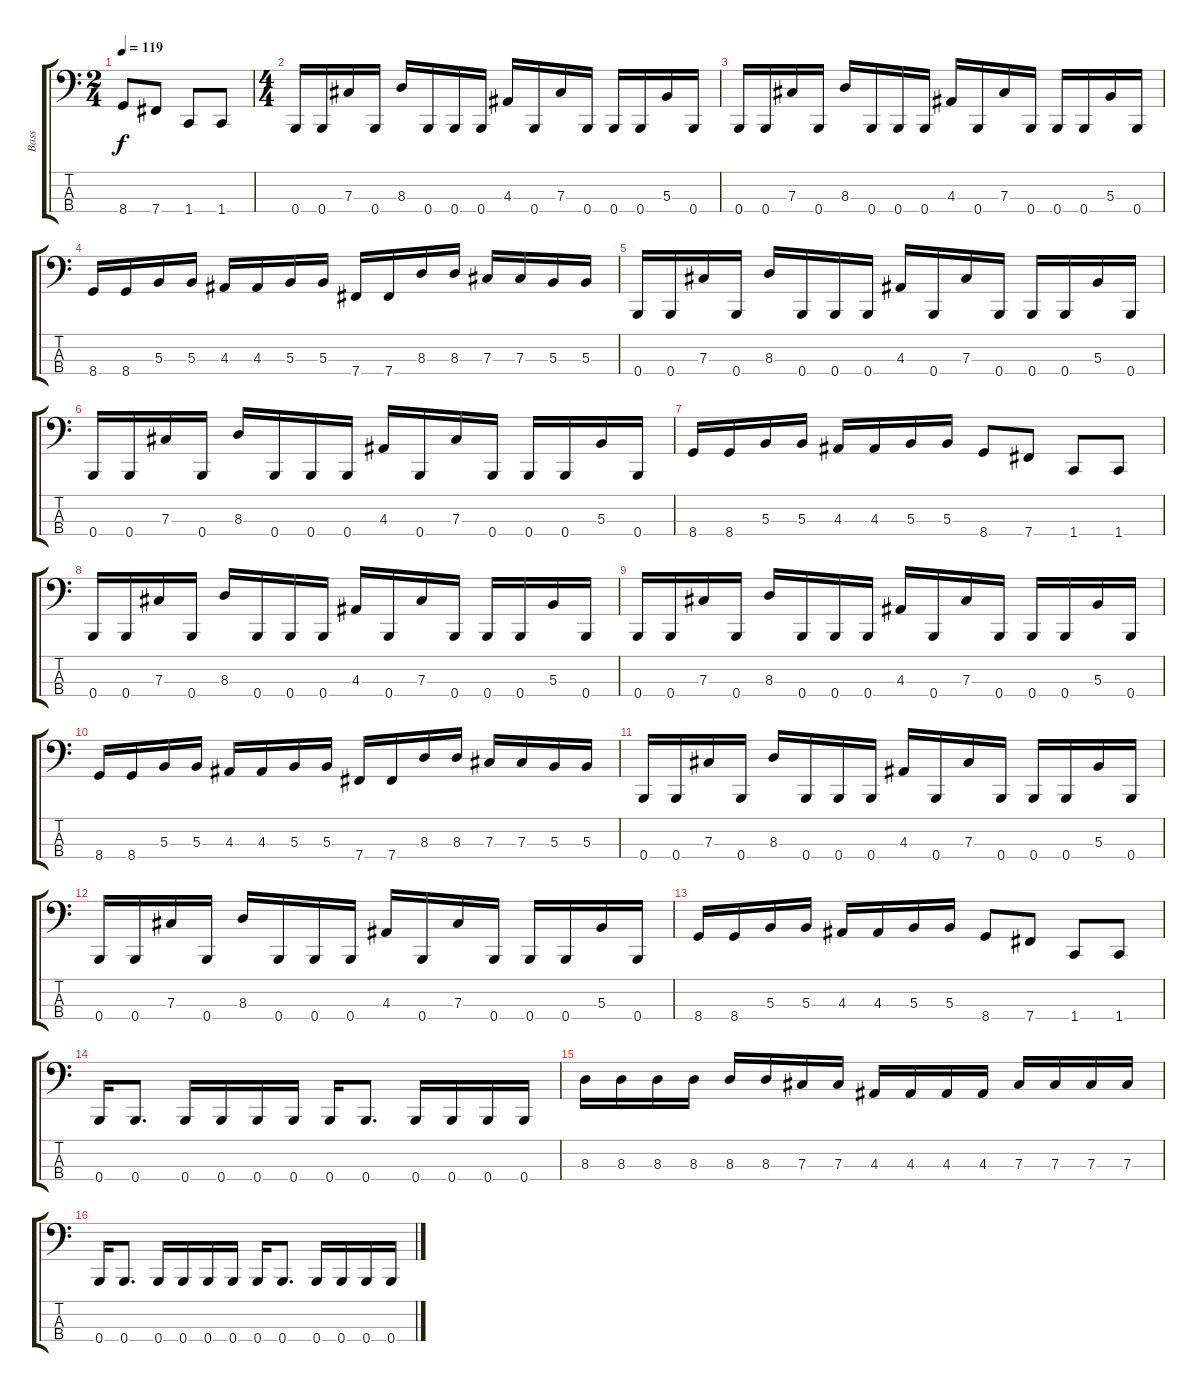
\track ("Bass" "Bass") {instrument electricbasspick}
\staff {score tabs}
\tuning (E2 B1 Gb1 B0) {hide}
\ts (2 4)
\tempo 119
\clef f4
\ks c
8.4.8{dy f instrument electricbasspick} 7.4.8 1.4.8 1.4.8 |
\ts (4 4)
0.4.16 0.4.16 7.3.16 0.4.16 8.3.16 0.4.16 0.4.16 0.4.16 4.3.16 0.4.16 7.3.16 0.4.16 0.4.16 0.4.16 5.3.16 0.4.16 |
0.4.16 0.4.16 7.3.16 0.4.16 8.3.16 0.4.16 0.4.16 0.4.16 4.3.16 0.4.16 7.3.16 0.4.16 0.4.16 0.4.16 5.3.16 0.4.16 |
8.4.16 8.4.16 5.3.16 5.3.16 4.3.16 4.3.16 5.3.16 5.3.16 7.4.16 7.4.16 8.3.16 8.3.16 7.3.16 7.3.16 5.3.16 5.3.16 |
0.4.16 0.4.16 7.3.16 0.4.16 8.3.16 0.4.16 0.4.16 0.4.16 4.3.16 0.4.16 7.3.16 0.4.16 0.4.16 0.4.16 5.3.16 0.4.16 |
0.4.16 0.4.16 7.3.16 0.4.16 8.3.16 0.4.16 0.4.16 0.4.16 4.3.16 0.4.16 7.3.16 0.4.16 0.4.16 0.4.16 5.3.16 0.4.16 |
8.4.16 8.4.16 5.3.16 5.3.16 4.3.16 4.3.16 5.3.16 5.3.16 8.4.8 7.4.8 1.4.8 1.4.8 |
0.4.16 0.4.16 7.3.16 0.4.16 8.3.16 0.4.16 0.4.16 0.4.16 4.3.16 0.4.16 7.3.16 0.4.16 0.4.16 0.4.16 5.3.16 0.4.16 |
0.4.16 0.4.16 7.3.16 0.4.16 8.3.16 0.4.16 0.4.16 0.4.16 4.3.16 0.4.16 7.3.16 0.4.16 0.4.16 0.4.16 5.3.16 0.4.16 |
8.4.16 8.4.16 5.3.16 5.3.16 4.3.16 4.3.16 5.3.16 5.3.16 7.4.16 7.4.16 8.3.16 8.3.16 7.3.16 7.3.16 5.3.16 5.3.16 |
0.4.16 0.4.16 7.3.16 0.4.16 8.3.16 0.4.16 0.4.16 0.4.16 4.3.16 0.4.16 7.3.16 0.4.16 0.4.16 0.4.16 5.3.16 0.4.16 |
0.4.16 0.4.16 7.3.16 0.4.16 8.3.16 0.4.16 0.4.16 0.4.16 4.3.16 0.4.16 7.3.16 0.4.16 0.4.16 0.4.16 5.3.16 0.4.16 |
8.4.16 8.4.16 5.3.16 5.3.16 4.3.16 4.3.16 5.3.16 5.3.16 8.4.8 7.4.8 1.4.8 1.4.8 |
0.4.16 0.4.8{d} 0.4.16 0.4.16 0.4.16 0.4.16 0.4.16 0.4.8{d} 0.4.16 0.4.16 0.4.16 0.4.16 |
8.3.16 8.3.16 8.3.16 8.3.16 8.3.16 8.3.16 7.3.16 7.3.16 4.3.16 4.3.16 4.3.16 4.3.16 7.3.16 7.3.16 7.3.16 7.3.16 |
0.4.16 0.4.8{d} 0.4.16 0.4.16 0.4.16 0.4.16 0.4.16 0.4.8{d} 0.4.16 0.4.16 0.4.16 0.4.16
